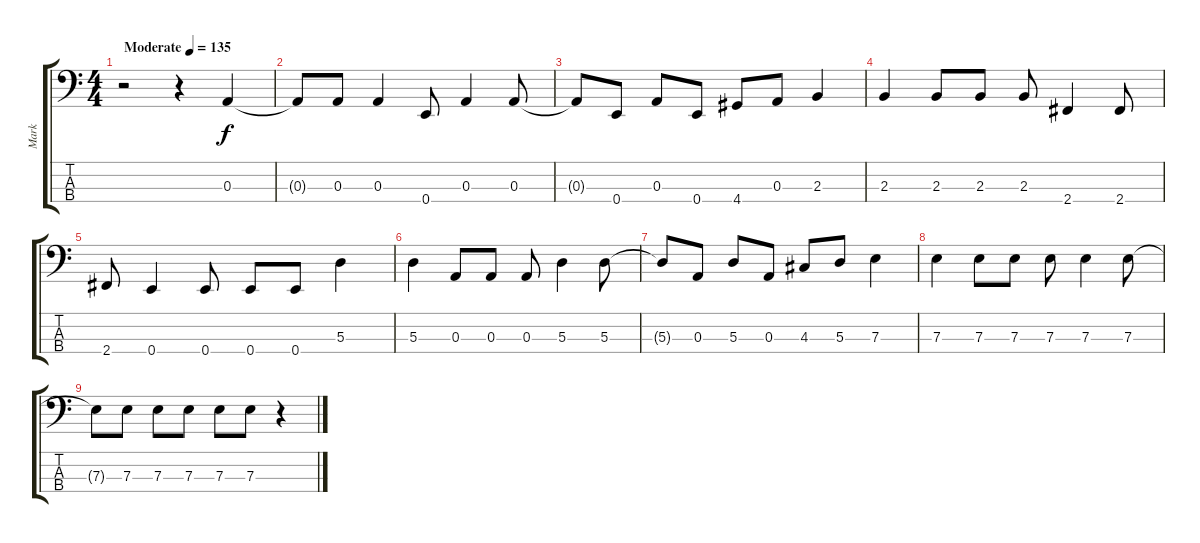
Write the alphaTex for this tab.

\track ("Mark" "Mark") {instrument electricbassfinger}
\staff {score tabs}
\tuning (G2 D2 A1 E1) {hide}
\ts (4 4)
\tempo (135 "Moderate")
\clef f4
\ks c
r.2{dy f instrument electricbassfinger} r.4 0.3.4 |
0.3{t}.8 0.3.8 0.3.4 0.4.8 0.3.4 0.3.8 |
0.3{t}.8 0.4.8 0.3.8 0.4.8 4.4.8 0.3.8 2.3.4 |
2.3.4 2.3.8 2.3.8 2.3.8 2.4.4 2.4.8 |
2.4.8 0.4.4 0.4.8 0.4.8 0.4.8 5.3.4 |
5.3.4 0.3.8 0.3.8 0.3.8 5.3.4 5.3.8 |
5.3{t}.8 0.3.8 5.3.8 0.3.8 4.3.8 5.3.8 7.3.4 |
7.3.4 7.3.8 7.3.8 7.3.8 7.3.4 7.3.8 |
7.3{t}.8 7.3.8 7.3.8 7.3.8 7.3.8 7.3.8 r.4
